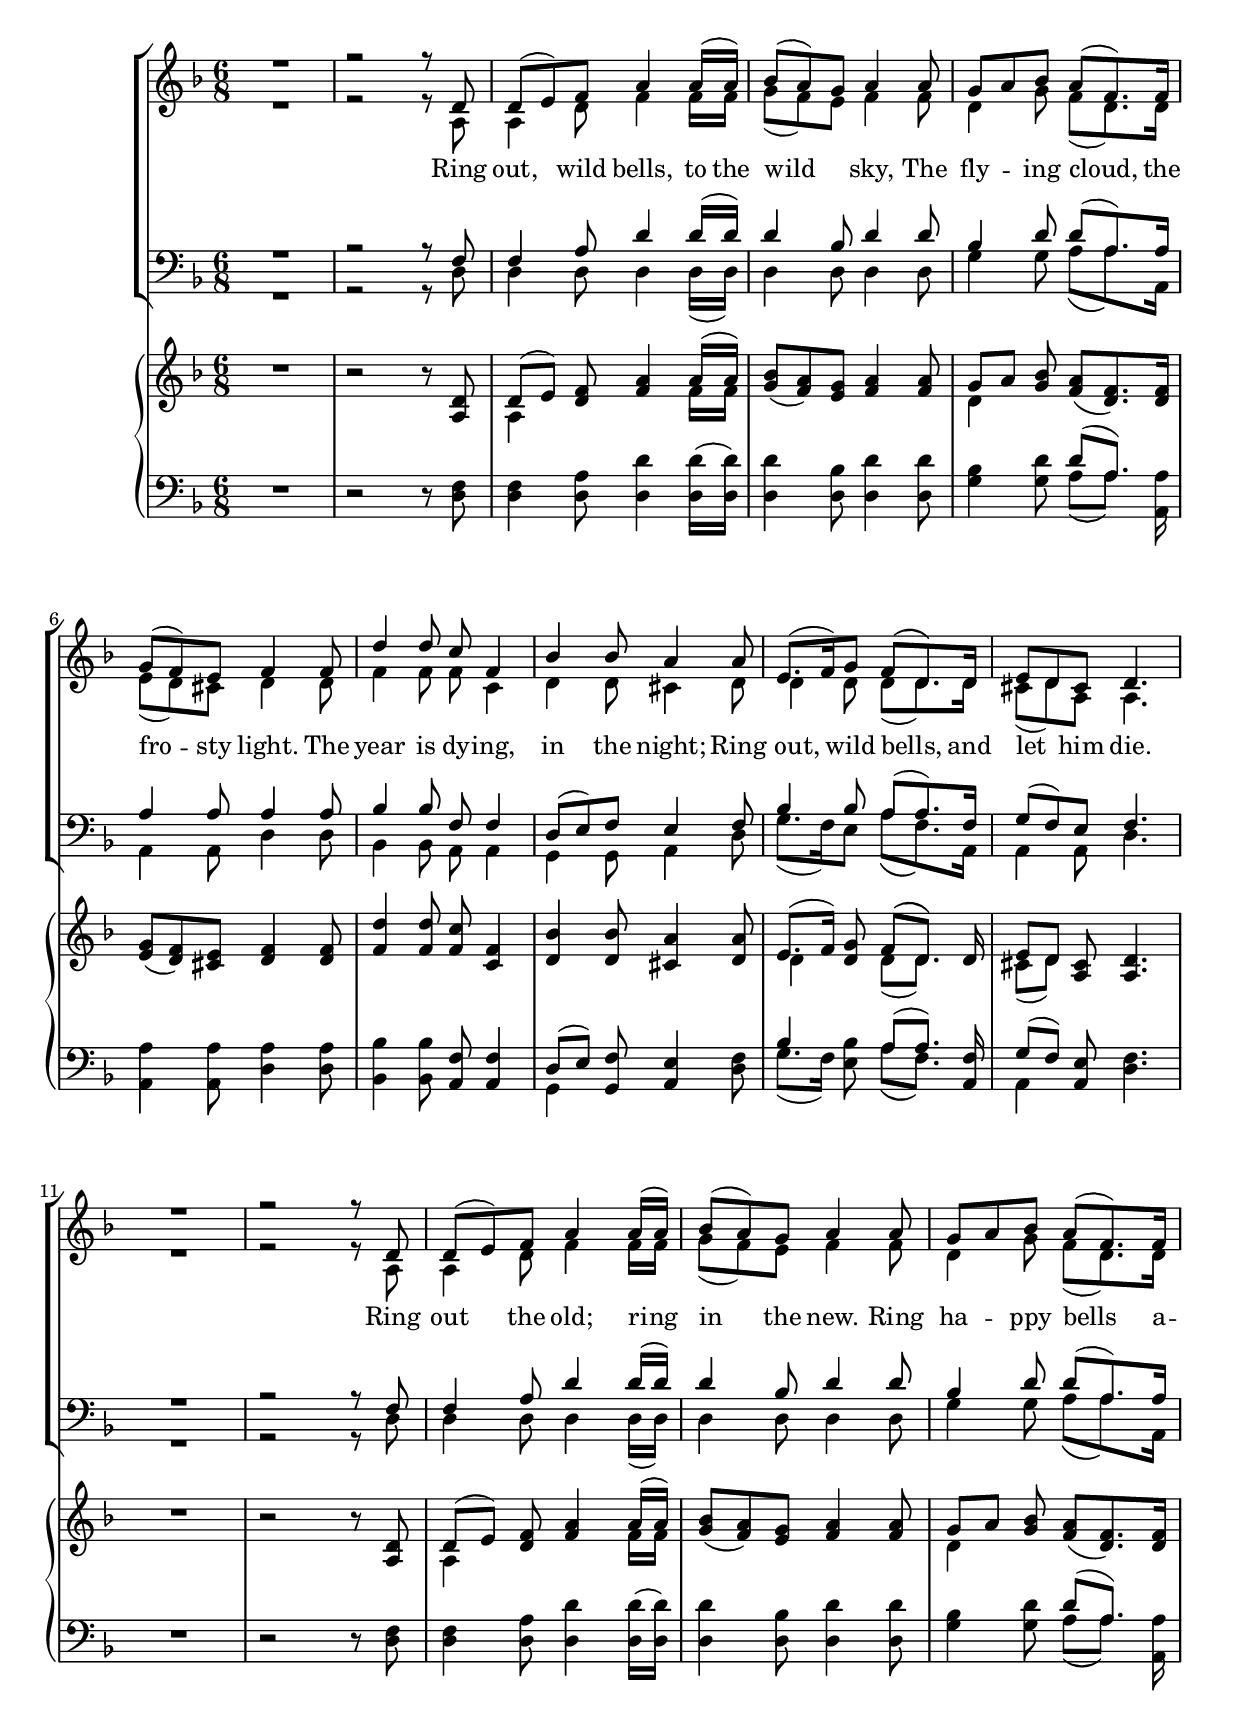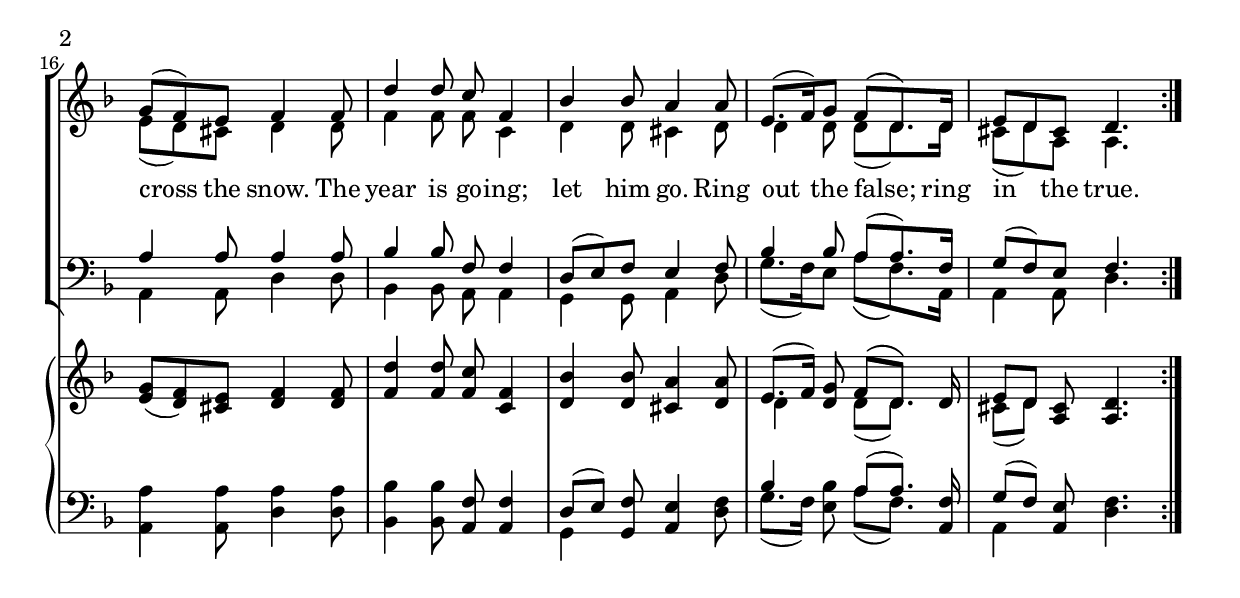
\paper {
  #(set-default-paper-size "letter")
  top-system-spacing.basic-distance = #10
  score-system-spacing.basic-distance = #20
  system-system-spacing.basic-distance = #20
  last-bottom-spacing.basic-distance = #10
}

global = {
  \version "2.19.83"
  \key d \minor
  \time 6/8
}

sopMusic = \relative c'' {
  \repeat volta 4 {
    \repeat unfold 2 {
      R2. | r2 r8
      d,8 | d( e) f a4 a16( a16) | bes8( a) g a4
      a8 | g a bes a( f8.) f16 | g8( f) e f4
      f8 | d'4 d8 c f,4 | bes bes8 a4
      a8 | e8.( f16) g8 f\( d8.\) d16 | e8 d cis d4.
    }
  }
}
sopWords = \lyricmode {
  
}

altoMusic = \relative c' {
  \repeat volta 4 {
    \repeat unfold 2 {
      R2. | r2 r8
      a8 | a4 d8 f4 f16 f | g8( f) e f4
      f8 | d4 g8 f( d8.) d16 | e8( d) cis d4
      d8 | f4 f8 f c4 | d d8 cis4
      d8 | d4 d8 d( d8.) d16 | cis8( d) a a4.
    }
  }
}
altoWords =\lyricmode {
  Ring | out, wild bells, to the | wild _ sky,
  The | fly -- ing cloud, the fro -- sty light.
  The | year is dy -- ing, in the night;
  Ring | out, wild bells, and let him die.

  Ring | out the old; ring _ | in the new.
  Ring | ha -- ppy bells  a -- | cross the snow.
  The | year is go -- ing; | let him go.
  Ring | out the false; ring | in the true.

  Ring | out the grief _ that | saps the mind
  For | those that here we | see no more;
  Ring | out the feud of | rich and poor,
  Ring | in re -- dress _ _ to | all man -- kind.

  Ring | out a slow -- ly | dy -- ing cause,
  And | ancient forms of | party strife;
  Ring | in the no -- bler _ | modes of life,
  With | sweet -- er man -- | ners, pur -- er laws.

  Ring | out the want, the | care, the sin,
  The | faith -- less cold -- | ness of the times;
  ring | out, ring out _ my | mourn -- ful rhymes
  But | ring the full -- er | min -- strel in.

  Ring | out false pride _ in  | place and blood,
  The | ci -- vic slan -- der | and the spite;
  Ring | in the love _ of | trith and right,
  Ring | in the com -- mon | love of good.

  Ring | out old shapes of | foul dis -- ease;
  Ring | out the nar -- rowing | lust of gold;
  Ring | out the thou -- sand | _ wars of old;
  Ring | in the thou -- sand | years _ of peace;

  Ring | in the val -iant | men and free,
  The | larg -- er heart _ the | kind - lier hand.
  Ring | out the dark -- ness | of the land;
  Ring | in the Christ that | is to be.
}

tenorMusic = \relative c' {
  \repeat volta 4 {
    \repeat unfold 2 {
      R2. | r2 r8
      f,8 | f4 a8 d4 d16( d16) | d4 bes8 d4
      d8 | bes4 d8 d8(a8.) a16 | a4 a8 a4
      a8 | bes4 bes8 f f4 | d8( e) f e4
      f8 | bes4 bes8 a8( a8.) f16 | g8( f) e f4.
    }
  }
}
tenorWords = \lyricmode {
}

bassMusic = \relative c {
  \repeat volta 4 {
    \repeat unfold 2 {
      R2. | r2 r8
      d8 | d4 d8 d4 d16( d) | d4 d8 d4
      d8 | g4 g8 a\( a8.\) a,16 | a4 a8 d4
      d8 | bes4 bes8 a8 a4 | g g8 a4
      d8 | g8.( f16) e8 a\( f8.\) a,16 | a4 a8 d4.
    }
  }
}
bassWords = \lyricmode {
}

\score {
  <<
    \new ChoirStaff <<
      \new Lyrics = "sopranos" \with {
        % This is needed for lyrics above a staff
        \override VerticalAxisGroup.staff-affinity = #DOWN
      }
      \new Staff = "women" <<
        \new Voice = "sopranos" { \voiceOne << \global \sopMusic >> }
        \new Voice = "altos" { \voiceTwo << \global \altoMusic >> }
      >>
      \new Lyrics = "altos"
      \new Lyrics = "tenors" \with {
        % This is needed for lyrics above a staff
        \override VerticalAxisGroup.staff-affinity = #DOWN
      }

      \new Staff = "men" <<
        \clef bass
        \new Voice = "tenors" { \voiceOne << \global \tenorMusic >> }
        \new Voice = "basses" { \voiceTwo << \global \bassMusic >> }
      >>
      \new Lyrics = "basses"
      \context Lyrics = "sopranos" \lyricsto "sopranos" \sopWords
      \context Lyrics = "altos" \lyricsto "altos" \altoWords
      \context Lyrics = "tenors" \lyricsto "tenors" \tenorWords
      \context Lyrics = "basses" \lyricsto "basses" \bassWords
    >>
    \new PianoStaff <<
      \new Staff <<
        \set Staff.printPartCombineTexts = ##f
        \partcombine
        << \global \sopMusic >>
        << \global \altoMusic >>
      >>
      \new Staff <<
        \clef bass
        \set Staff.printPartCombineTexts = ##f
        \partcombine
        << \global \tenorMusic >>
        << \global \bassMusic >>
      >>
    >>
  >>
}
